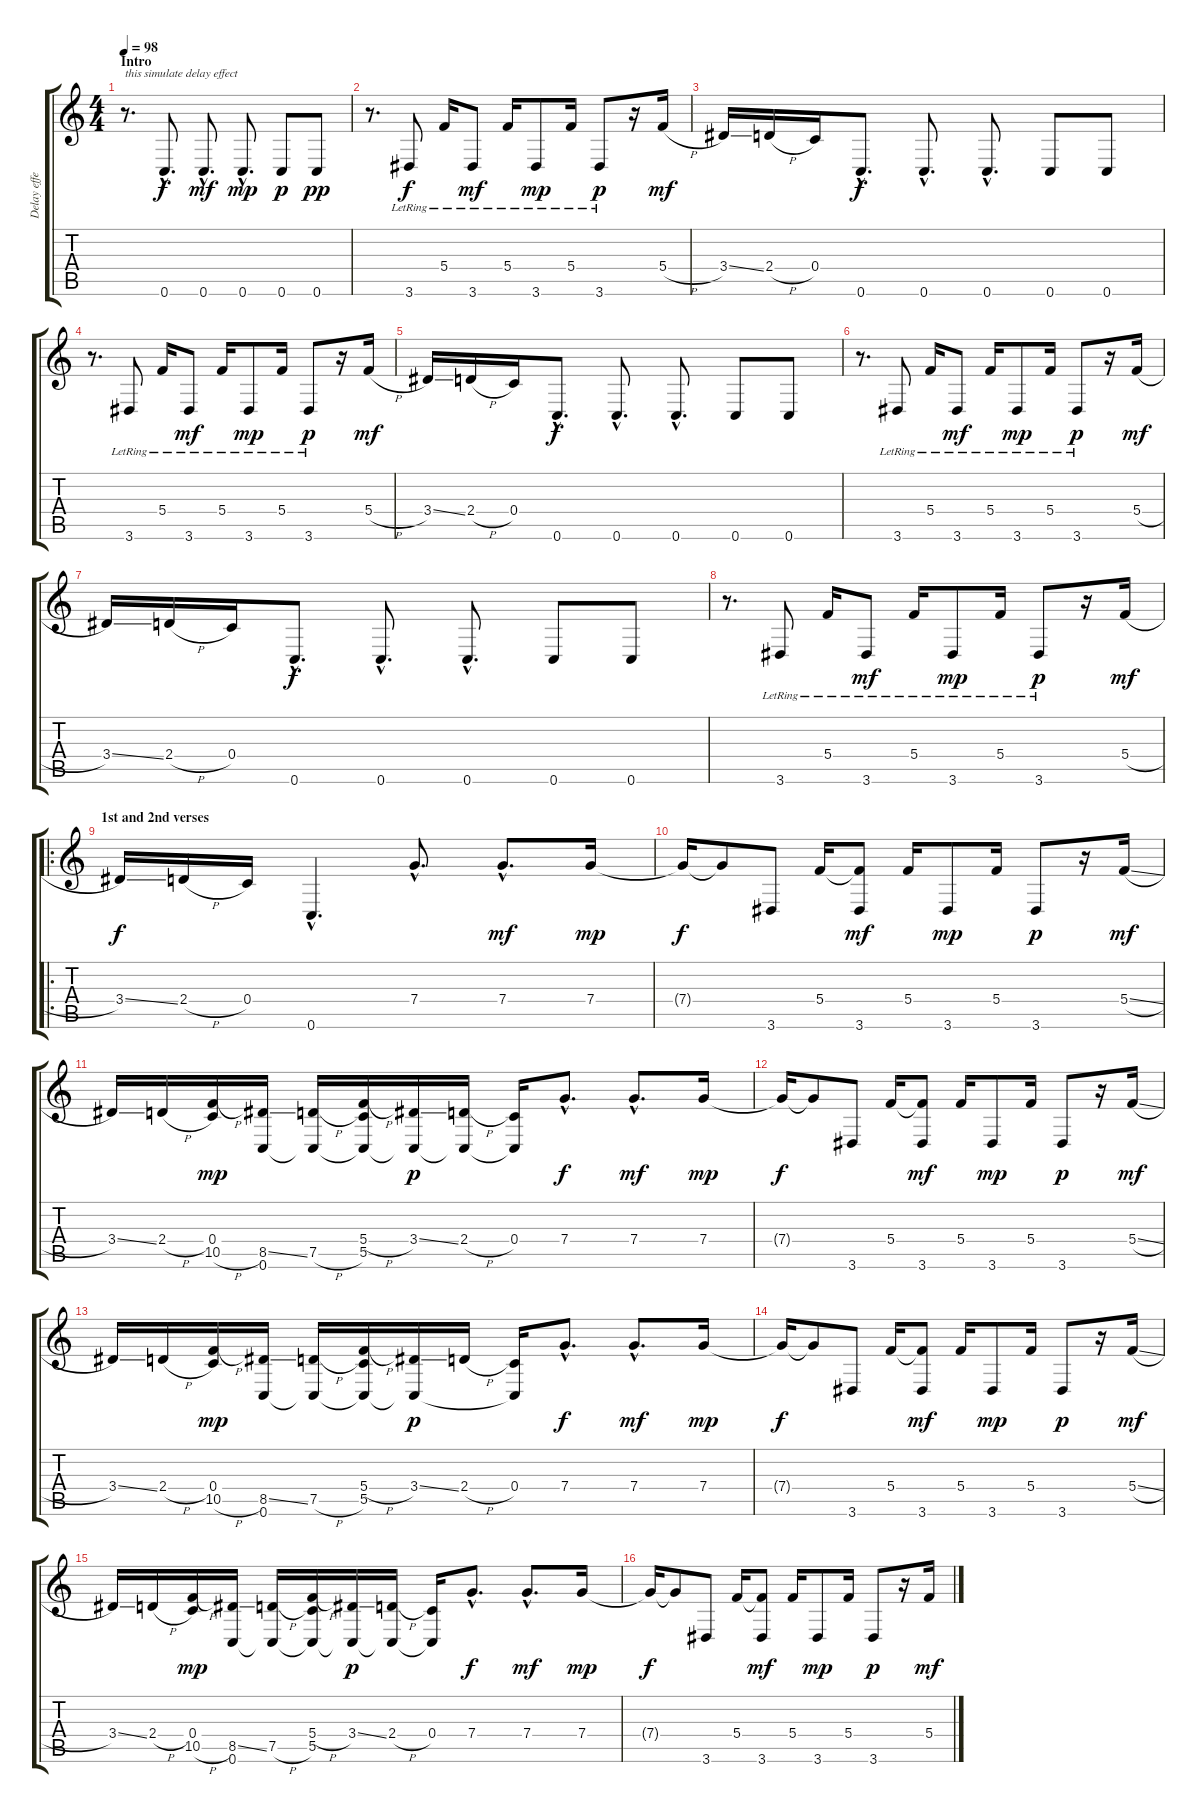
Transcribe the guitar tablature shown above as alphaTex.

\track ("Delay effect" "Delay effe") {instrument electricguitarclean}
\staff {score tabs}
\tuning (D4 A3 F3 C3 G2 C2) {hide}
\ts (4 4)
\section ("" "Intro")
\tempo 98
\clef g2
\ks c
r.8{d txt "this simulate delay effect" dy f instrument electricguitarclean} 0.6{hac}.8{d} 0.6{hac}.8{d dy mf} 0.6{hac}.8{d dy mp} 0.6.8{dy p} 0.6.8{dy pp} |
r.8{d} 3.6{lr}.8{dy f} 5.4{lr}.16 3.6{lr}.8{dy mf} 5.4{lr}.16 3.6{lr}.8{dy mp} 5.4{lr}.16 3.6{lr}.8{dy p} r.16 5.4{h}.16{dy mf} |
3.4{ss}.16 2.4{h}.16 0.4.16 0.6{hac}.8{d dy f} 0.6{hac}.8{d} 0.6{hac}.8{d} 0.6.8 0.6.8 |
r.8{d} 3.6{lr}.8 5.4{lr}.16 3.6{lr}.8{dy mf} 5.4{lr}.16 3.6{lr}.8{dy mp} 5.4{lr}.16 3.6{lr}.8{dy p} r.16 5.4{h}.16{dy mf} |
3.4{ss}.16 2.4{h}.16 0.4.16 0.6{hac}.8{d dy f} 0.6{hac}.8{d} 0.6{hac}.8{d} 0.6.8 0.6.8 |
r.8{d} 3.6{lr}.8 5.4{lr}.16 3.6{lr}.8{dy mf} 5.4{lr}.16 3.6{lr}.8{dy mp} 5.4{lr}.16 3.6{lr}.8{dy p} r.16 5.4{h}.16{dy mf} |
3.4{ss}.16 2.4{h}.16 0.4.16 0.6{hac}.8{d dy f} 0.6{hac}.8{d} 0.6{hac}.8{d} 0.6.8 0.6.8 |
r.8{d} 3.6{lr}.8 5.4{lr}.16 3.6{lr}.8{dy mf} 5.4{lr}.16 3.6{lr}.8{dy mp} 5.4{lr}.16 3.6{lr}.8{dy p} r.16 5.4{h}.16{dy mf} |
\ro
\section ("" "1st and 2nd verses")
3.4{ss}.16{dy f} 2.4{h}.16 0.4.16 0.6{hac}.4{d} 7.4{hac}.8{d} 7.4{hac}.8{d dy mf} 7.4.16{dy mp} |
7.4{t}.16{dy f} 7.4{t}.8 3.6.8 5.4.16 (5.4{t} 3.6).8{dy mf} 5.4.16 3.6.8{dy mp} 5.4.16 3.6.8{dy p} r.16 5.4{sl}.16{dy mf} |
3.4{ss}.16 2.4{h}.16 (0.4 10.5{h}).16{dy mp} (8.5{ss} 0.6).16 (7.5{h} 0.6{t}).16 (5.4{h} 5.5 0.6{t}).16 (3.4{ss} 0.6{t}).16{dy p} (2.4{h} 0.6{t}).16 (0.4 0.6{t}).16 7.4{hac}.8{d dy f} 7.4{hac}.8{d dy mf} 7.4.16{dy mp} |
7.4{t}.16{dy f} 7.4{t}.8 3.6.8 5.4.16 (5.4{t} 3.6).8{dy mf} 5.4.16 3.6.8{dy mp} 5.4.16 3.6.8{dy p} r.16 5.4{sl}.16{dy mf} |
3.4{ss}.16 2.4{h}.16 (0.4 10.5{h}).16{dy mp} (8.5{ss} 0.6).16 (7.5{h} 0.6{t}).16 (5.4{h} 5.5 0.6{t}).16 (3.4{ss} 0.6{t}).16{dy p} 2.4{h}.16 (0.4 0.6{t}).16 7.4{hac}.8{d dy f} 7.4{hac}.8{d dy mf} 7.4.16{dy mp} |
7.4{t}.16{dy f} 7.4{t}.8 3.6.8 5.4.16 (5.4{t} 3.6).8{dy mf} 5.4.16 3.6.8{dy mp} 5.4.16 3.6.8{dy p} r.16 5.4{sl}.16{dy mf} |
3.4{ss}.16 2.4{h}.16 (0.4 10.5{h}).16{dy mp} (8.5{ss} 0.6).16 (7.5{h} 0.6{t}).16 (5.4{h} 5.5 0.6{t}).16 (3.4{ss} 0.6{t}).16{dy p} (2.4{h} 0.6{t}).16 (0.4 0.6{t}).16 7.4{hac}.8{d dy f} 7.4{hac}.8{d dy mf} 7.4.16{dy mp} |
7.4{t}.16{dy f} 7.4{t}.8 3.6.8 5.4.16 (5.4{t} 3.6).8{dy mf} 5.4.16 3.6.8{dy mp} 5.4.16 3.6.8{dy p} r.16 5.4{sl}.16{dy mf}
